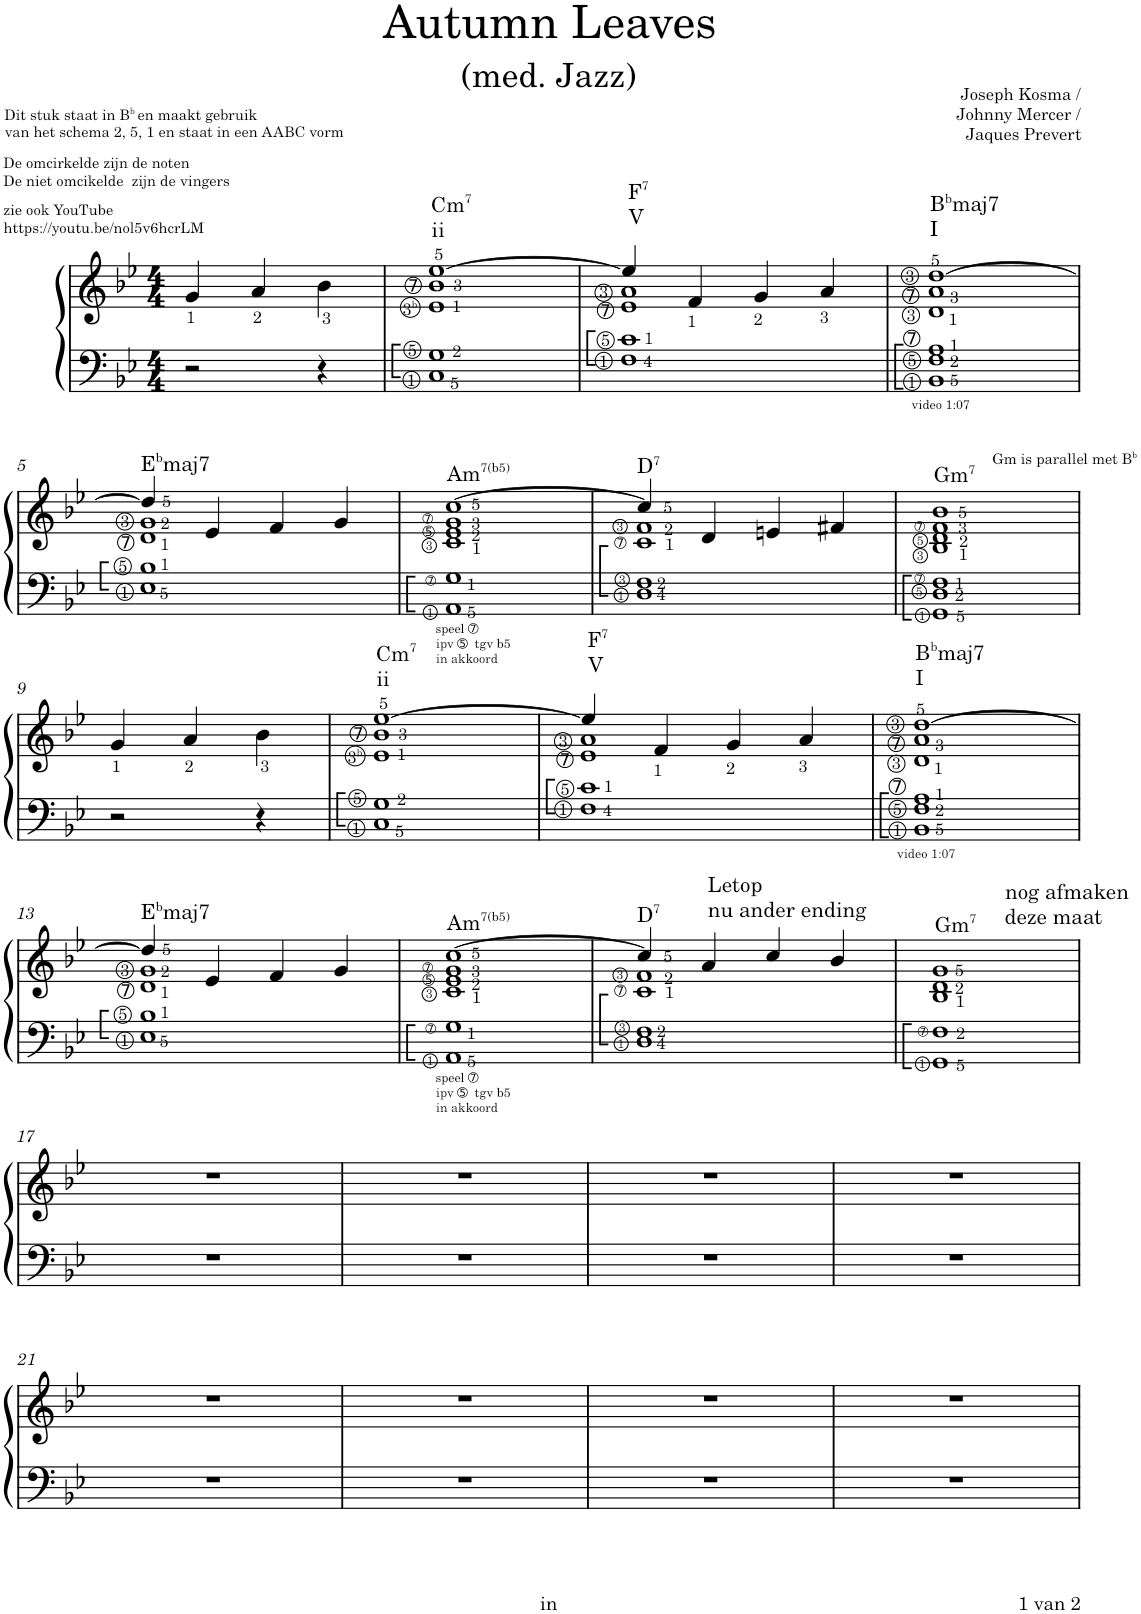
**kern	**kern
*part1	*part1
*staff2	*staff1
*I"Piano	*
*I'Pno.	*
*clefF4	*clefG2
*k[b-e-]	*k[b-e-]
*M4/4	*M4/4
=1	=1
!	!LO:TX:a:t=zie ook YouTube
!	!LO:TX:a:t=https&colon;//youtu.be/nol5v6hcrLM
!	!LO:TX:a:t=De omcirkelde zijn de noten
!	!LO:TX:a:t=De niet omcikelde  zijn de vingers
!	!LO:TX:a:t=Dit stuk staat in B
!	!LO:TX:a:t=b
!	!LO:TX:a:t=en maakt gebruik
!	!LO:TX:a:t=van het schema 2, 5, 1 en staat in een AABC vorm
2r	4g/
.	4a/
4r	4b-\
=2	=2
*	*^
!	!LO:TX:a:t=Cm	!
!	!LO:TX:a:t=7	!
!	!LO:TX:a:t=ii	!
!	!LO:TX:a:t=➆	!
1C:: 1G::	1b-	1e- [>1ee-
=3	=3	=3
*^	*	*
!	!	!LO:TX:a:t=F	!
!	!	!LO:TX:a:t=7	!
!	!	!LO:TX:a:t=V	!
!	!	!LO:TX:a:t=➆	!
1ryy	1F:: 1c::	4ee-/]	1e- 1a
.	.	4f/	.
.	.	4g/	.
.	.	4a/	.
*v	*v	*	*
*	*v	*v
=4	=4
!	!LO:TX:a:t=B
!	!LO:TX:a:t=b
!	!LO:TX:a:t=maj7
!	!LO:TX:a:t=I
!	!LO:TX:a:t=➆
!LO:TX:a:t=➆	!
!LO:TX:b:t=video 1&colon;07	!
1BB-:: 1F:: 1A::	1d 1a [1dd
!!LO:LB:g=z
=5	=5
*	*^
!	!LO:TX:a:t=E	!
!	!LO:TX:a:t=b	!
!	!LO:TX:a:t=maj7	!
!	!LO:TX:b:t=➆	!
1E-:: 1B-::	4dd/]	1d 1g
.	4e-/	.
.	4f/	.
.	4g/	.
=6	=6	=6
!	!LO:TX:a:t=Am	!
!	!LO:TX:a:t=7(b5)	!
!	!LO:TX:a:t=➆	!
!	!LO:TX:a:t=➄	!
!LO:TX:a:t=➆	!	!
!LO:TX:b:t=speel ➆	!	!
!LO:TX:b:t=ipv ➄  tgv b5	!	!
!LO:TX:b:t=in akkoord	!	!
1AA:: 1G::	[1cc	1c 1e- 1g
=7	=7	=7
!	!LO:TX:a:t=D	!
!	!LO:TX:a:t=7	!
!	!LO:TX:b:t=➆	!
1D:: 1F::	4cc/]	1c 1f
.	4d/	.
.	4en/	.
.	4f#X/	.
*	*v	*v
=8	=8
!	!LO:TX:a:t=Gm
!	!LO:TX:a:t=7
!	!LO:TX:a:t=Gm is parallel met B
!	!LO:TX:a:t=b
!	!LO:TX:a:t=➆
!LO:TX:a:t=➆	!
1GG:: 1D:: 1F::	1B- 1d 1f 1b-
!!LO:LB:g=z
=9	=9
2r	4g/
.	4a/
4r	4b-\
=10	=10
*	*^
!	!LO:TX:a:t=Cm	!
!	!LO:TX:a:t=7	!
!	!LO:TX:a:t=ii	!
!	!LO:TX:a:t=➆	!
1C:: 1G::	1b-	1e- [>1ee-
=11	=11	=11
*^	*	*
!	!	!LO:TX:a:t=F	!
!	!	!LO:TX:a:t=7	!
!	!	!LO:TX:a:t=V	!
!	!	!LO:TX:a:t=➆	!
1ryy	1F:: 1c::	4ee-/]	1e- 1a
.	.	4f/	.
.	.	4g/	.
.	.	4a/	.
*v	*v	*	*
*	*v	*v
=12	=12
!	!LO:TX:a:t=B
!	!LO:TX:a:t=b
!	!LO:TX:a:t=maj7
!	!LO:TX:a:t=I
!	!LO:TX:a:t=➆
!LO:TX:a:t=➆	!
!LO:TX:b:t=video 1&colon;07	!
1BB-:: 1F:: 1A::	1d 1a [1dd
!!LO:LB:g=z
=13	=13
*	*^
!	!LO:TX:a:t=E	!
!	!LO:TX:a:t=b	!
!	!LO:TX:a:t=maj7	!
!	!LO:TX:b:t=➆	!
1E-:: 1B-::	4dd/]	1d 1g
.	4e-/	.
.	4f/	.
.	4g/	.
=14	=14	=14
!	!LO:TX:a:t=Am	!
!	!LO:TX:a:t=7(b5)	!
!	!LO:TX:a:t=➆	!
!	!LO:TX:a:t=➄	!
!LO:TX:a:t=➆	!	!
!LO:TX:b:t=speel ➆	!	!
!LO:TX:b:t=ipv ➄  tgv b5	!	!
!LO:TX:b:t=in akkoord	!	!
1AA:: 1G::	[1cc	1c 1e- 1g
=15	=15	=15
!	!LO:TX:a:t=D	!
!	!LO:TX:a:t=7	!
!	!LO:TX:b:t=➆	!
1D:: 1F::	4cc/]	1c 1f
!	!LO:TX:a:t=Letop	!
!	!LO:TX:a:t=nu ander ending	!
.	4a/	.
.	4cc/	.
.	4b-/	.
*	*v	*v
=16	=16
!	!LO:TX:a:t=Gm
!	!LO:TX:a:t=7
!	!LO:TX:a:t=nog afmaken
!	!LO:TX:a:t=deze maat
!LO:TX:a:t=➆	!
1GG:: 1F::	1B- 1d 1g
!!LO:LB:g=z
=17	=17
1r	1r
=18	=18
1r	1r
=19	=19
1r	1r
=20	=20
1r	1r
!!LO:LB:g=z
=21	=21
1r	1r
=22	=22
1r	1r
=23	=23
1r	1r
=24	=24
1r	1r
=	=
*-	*-
